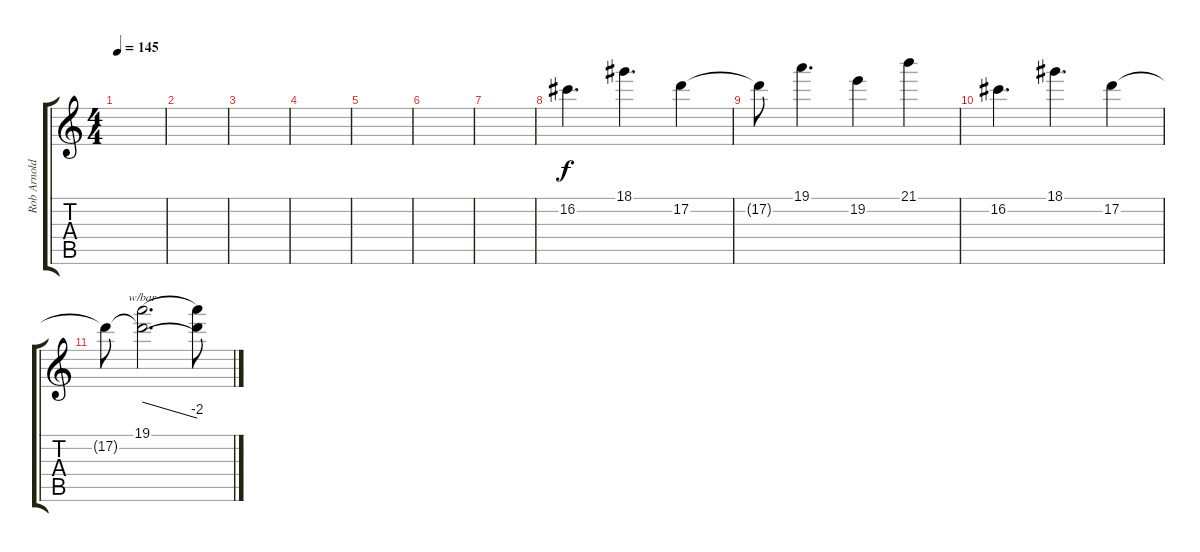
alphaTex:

\track ("Rob Arnold (effect)" "Rob Arnold") {instrument overdrivenguitar}
\staff {score tabs}
\tuning (D4 A3 F3 C3 G2 C2) {hide}
\ts (4 4)
\tempo 145
\clef g2
\ks c
|
|
|
|
|
|
|
16.2.4{d} 18.1.4{d} 17.2.4 |
17.2{t}.8 19.1.4{d} 19.2.4 21.1.4 |
16.2.4{d} 18.1.4{d} 17.2.4 |
17.2{t}.8 (19.1 17.2{t}).2{d tbe (dive default 0 0 60 -8)} (19.1{t} 17.2{t}).8
